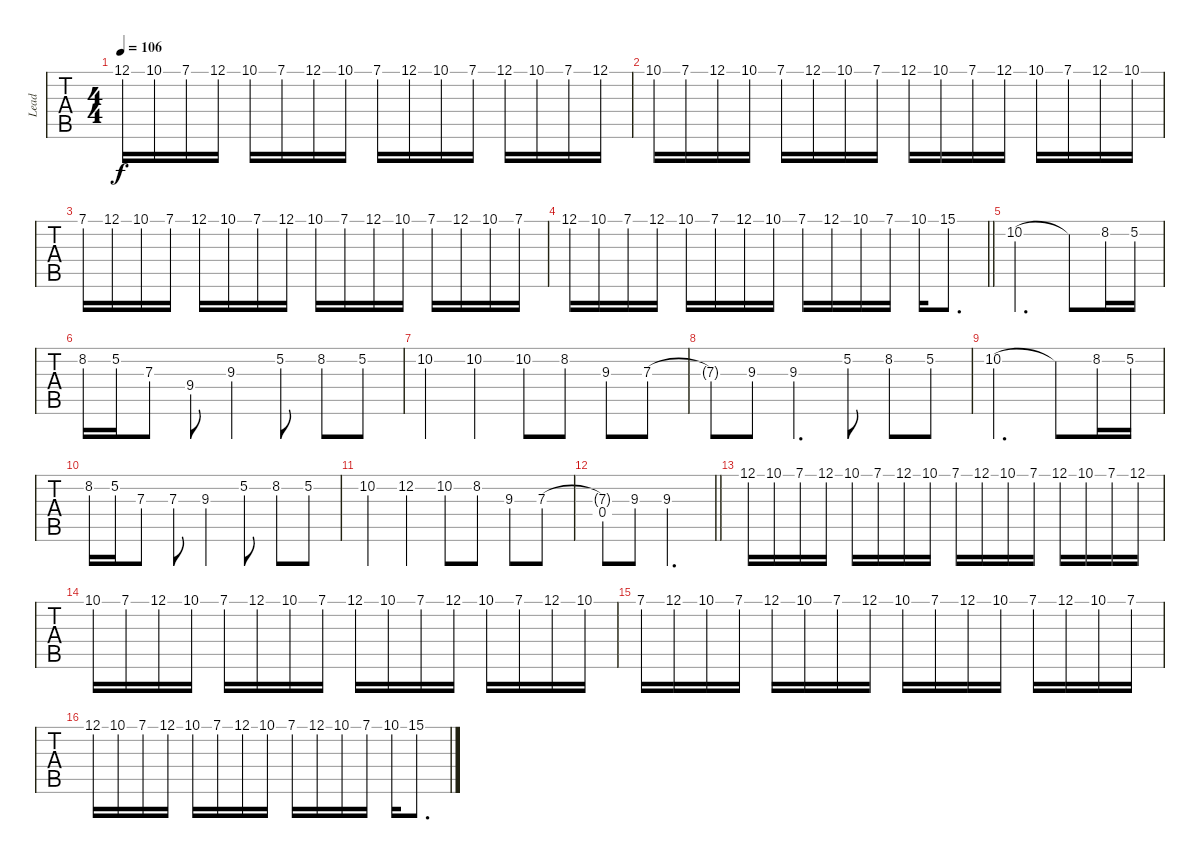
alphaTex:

\track ("Lead" "Lead") {instrument distortionguitar}
\staff {tabs}
\tuning (E4 B3 G3 D3 A2 E2) {hide}
\ts (4 4)
\tempo 106
\clef g2
\ks c
12.1.16{dy f} 10.1.16 7.1.16 12.1.16 10.1.16 7.1.16 12.1.16 10.1.16 7.1.16 12.1.16 10.1.16 7.1.16 12.1.16 10.1.16 7.1.16 12.1.16 |
10.1.16 7.1.16 12.1.16 10.1.16 7.1.16 12.1.16 10.1.16 7.1.16 12.1.16 10.1.16 7.1.16 12.1.16 10.1.16 7.1.16 12.1.16 10.1.16 |
7.1.16 12.1.16 10.1.16 7.1.16 12.1.16 10.1.16 7.1.16 12.1.16 10.1.16 7.1.16 12.1.16 10.1.16 7.1.16 12.1.16 10.1.16 7.1.16 |
\barLineRight lightlight
12.1.16 10.1.16 7.1.16 12.1.16 10.1.16 7.1.16 12.1.16 10.1.16 7.1.16 12.1.16 10.1.16 7.1.16 10.1.16 15.1.8{d} |
10.2.2{d} 10.2{t}.8 8.2.16 5.2.16 |
8.2.16 5.2.16 7.3.8 9.4.8 9.3.4 5.2.8 8.2.8 5.2.8 |
10.2{st}.4 10.2{st}.4 10.2{st}.8 8.2.8 9.3.8 7.3.8 |
7.3{t}.8 9.3.8 9.3.4{d} 5.2.8 8.2.8 5.2.8 |
10.2.2{d} 10.2{t}.8 8.2.16 5.2.16 |
8.2.16 5.2.16 7.3.8 7.3.8 9.3.4 5.2.8 8.2.8 5.2.8 |
10.2{st}.4 12.2{st}.4 10.2{st}.8 8.2.8 9.3.8 7.3.8 |
\barLineRight lightlight
(7.3{t} 0.4).8 9.3.8 9.3.2{d} |
12.1.16 10.1.16 7.1.16 12.1.16 10.1.16 7.1.16 12.1.16 10.1.16 7.1.16 12.1.16 10.1.16 7.1.16 12.1.16 10.1.16 7.1.16 12.1.16 |
10.1.16 7.1.16 12.1.16 10.1.16 7.1.16 12.1.16 10.1.16 7.1.16 12.1.16 10.1.16 7.1.16 12.1.16 10.1.16 7.1.16 12.1.16 10.1.16 |
7.1.16 12.1.16 10.1.16 7.1.16 12.1.16 10.1.16 7.1.16 12.1.16 10.1.16 7.1.16 12.1.16 10.1.16 7.1.16 12.1.16 10.1.16 7.1.16 |
12.1.16 10.1.16 7.1.16 12.1.16 10.1.16 7.1.16 12.1.16 10.1.16 7.1.16 12.1.16 10.1.16 7.1.16 10.1.16 15.1.8{d}
